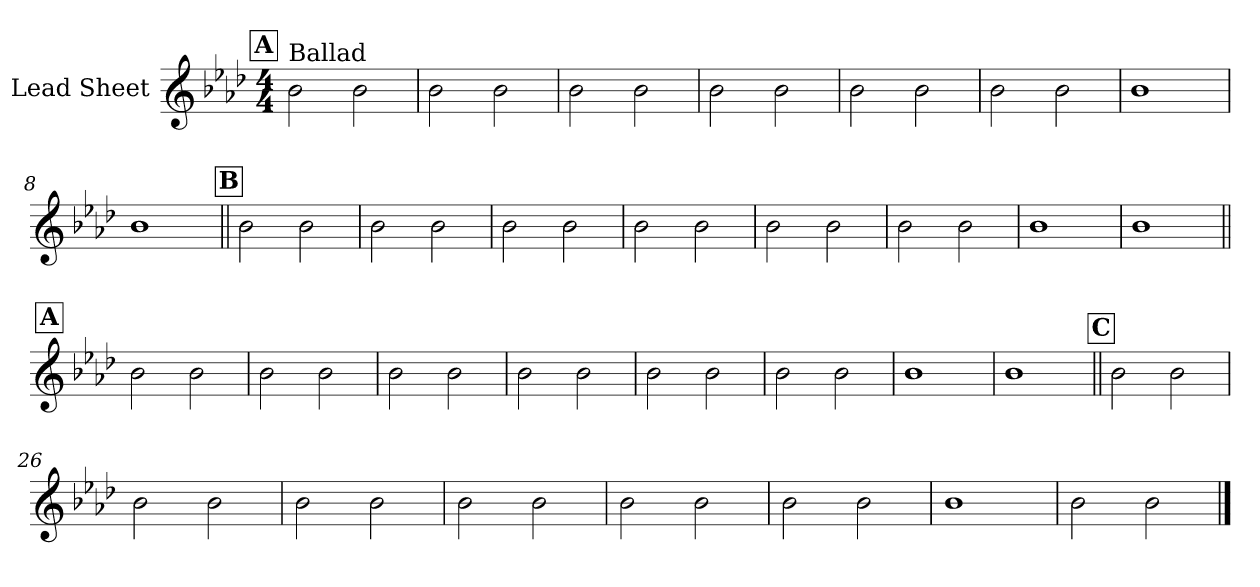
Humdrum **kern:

**kern
*part1
*staff1
*I"Lead Sheet
*clefG2
*k[b-e-a-d-]
*A-:
*M4/4
!!LO:REH:place=s1:a:fs=14:t=A
=1
!LO:TX:a:t=Ballad
2b-\
2b-\
=2
2b-\
2b-\
=3
2b-\
2b-\
=4
2b-\
2b-\
!!LO:LB:g=z
=5
2b-\
2b-\
=6
2b-\
2b-\
=7
1b-
=8
1b-
!!LO:LB:g=z
!!LO:REH:place=s1:a:fs=14:t=B
=9||
2b-\
2b-\
=10
2b-\
2b-\
=11
2b-\
2b-\
=12
2b-\
2b-\
!!LO:LB:g=z
=13
2b-\
2b-\
=14
2b-\
2b-\
=15
1b-
=16
1b-
!!LO:LB:g=z
!!LO:REH:place=s1:a:fs=14:t=A
=17||
2b-\
2b-\
=18
2b-\
2b-\
=19
2b-\
2b-\
=20
2b-\
2b-\
!!LO:LB:g=z
=21
2b-\
2b-\
=22
2b-\
2b-\
=23
1b-
=24
1b-
!!LO:LB:g=z
!!LO:REH:place=s1:a:fs=14:t=C
=25||
2b-\
2b-\
=26
2b-\
2b-\
=27
2b-\
2b-\
=28
2b-\
2b-\
!!LO:LB:g=z
=29
2b-\
2b-\
=30
2b-\
2b-\
=31
1b-
=32
2b-\
2b-\
==
*-
